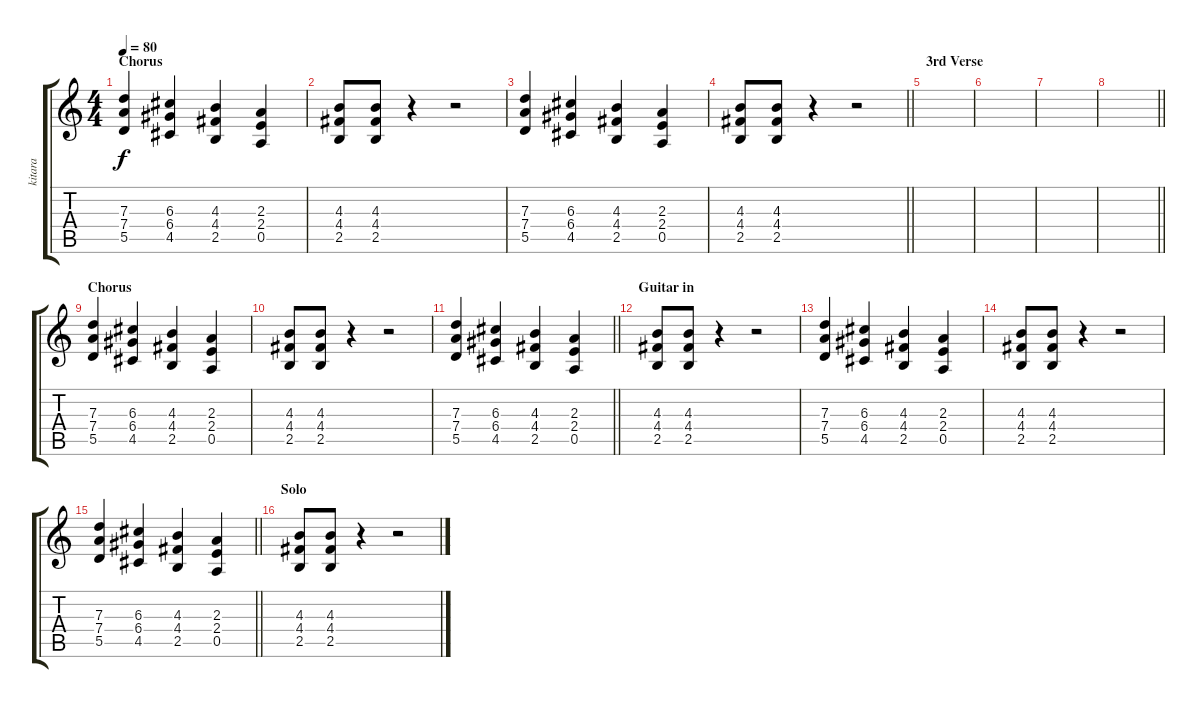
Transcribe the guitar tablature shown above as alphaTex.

\track ("kitara" "kitara") {instrument distortionguitar}
\staff {score tabs}
\tuning (E4 B3 G3 D3 A2 E2) {hide}
\ts (4 4)
\section ("" "Chorus")
\tempo 80
\clef g2
\ks c
(7.3 7.4 5.5).4{dy f} (6.3 6.4 4.5).4 (4.3 4.4 2.5).4 (2.3 2.4 0.5).4 |
(4.3 4.4 2.5).8 (4.3 4.4 2.5).8 r.4 r.2 |
(7.3 7.4 5.5).4 (6.3 6.4 4.5).4 (4.3 4.4 2.5).4 (2.3 2.4 0.5).4 |
\barLineRight lightlight
(4.3 4.4 2.5).8 (4.3 4.4 2.5).8 r.4 r.2 |
\section ("" "3rd Verse")
|
|
|
\barLineRight lightlight
|
\section ("" "Chorus")
(7.3 7.4 5.5).4 (6.3 6.4 4.5).4 (4.3 4.4 2.5).4 (2.3 2.4 0.5).4 |
(4.3 4.4 2.5).8 (4.3 4.4 2.5).8 r.4 r.2 |
\barLineRight lightlight
(7.3 7.4 5.5).4 (6.3 6.4 4.5).4 (4.3 4.4 2.5).4 (2.3 2.4 0.5).4 |
\section ("" "Guitar in")
(4.3 4.4 2.5).8 (4.3 4.4 2.5).8 r.4 r.2 |
(7.3 7.4 5.5).4 (6.3 6.4 4.5).4 (4.3 4.4 2.5).4 (2.3 2.4 0.5).4 |
(4.3 4.4 2.5).8 (4.3 4.4 2.5).8 r.4 r.2 |
\barLineRight lightlight
(7.3 7.4 5.5).4 (6.3 6.4 4.5).4 (4.3 4.4 2.5).4 (2.3 2.4 0.5).4 |
\section ("" "Solo")
(4.3 4.4 2.5).8 (4.3 4.4 2.5).8 r.4 r.2
